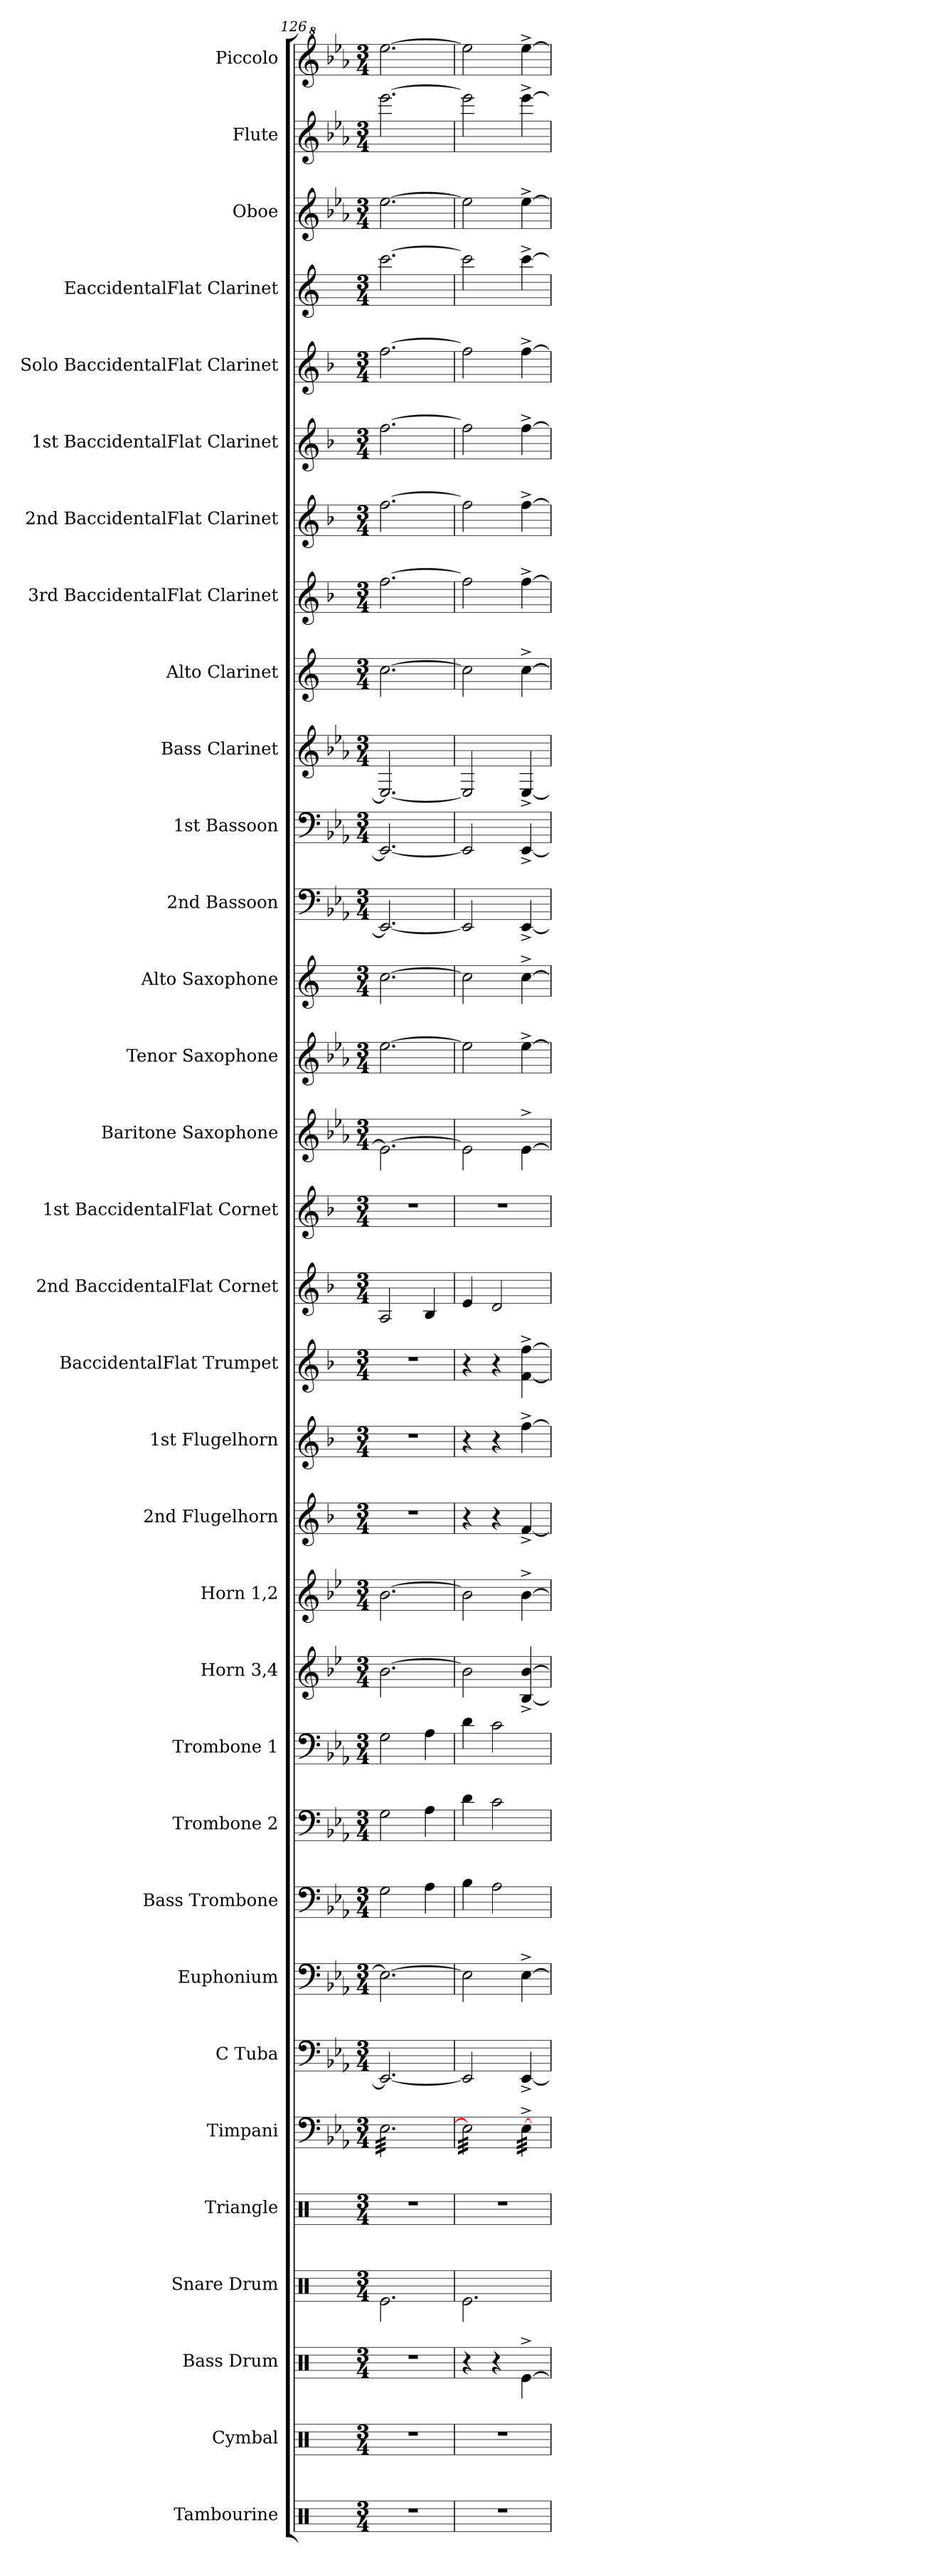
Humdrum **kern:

**kern	**kern	**kern	**kern	**kern	**kern	**kern	**kern	**kern	**kern	**kern	**kern	**kern	**kern	**kern	**kern	**kern	**kern	**kern	**kern	**kern	**kern	**kern	**kern	**kern	**kern	**kern	**kern	**kern	**kern	**kern	**kern	**kern
*part33	*part32	*part31	*part30	*part29	*part28	*part27	*part26	*part25	*part24	*part23	*part22	*part21	*part20	*part19	*part18	*part17	*part16	*part15	*part14	*part13	*part12	*part11	*part10	*part9	*part8	*part7	*part6	*part5	*part4	*part3	*part2	*part1
*staff33	*staff32	*staff31	*staff30	*staff29	*staff28	*staff27	*staff26	*staff25	*staff24	*staff23	*staff22	*staff21	*staff20	*staff19	*staff18	*staff17	*staff16	*staff15	*staff14	*staff13	*staff12	*staff11	*staff10	*staff9	*staff8	*staff7	*staff6	*staff5	*staff4	*staff3	*staff2	*staff1
*I"Tambourine	*I"Cymbal	*I"Bass Drum	*I"Snare Drum	*I"Triangle	*I"Timpani	*I"C Tuba	*I"Euphonium	*I"Bass Trombone	*I"Trombone 2	*I"Trombone 1	*I"Horn 3,4	*I"Horn 1,2	*I"2nd Flugelhorn	*I"1st Flugelhorn	*I"BaccidentalFlat Trumpet	*I"2nd BaccidentalFlat Cornet	*I"1st BaccidentalFlat Cornet	*I"Baritone Saxophone	*I"Tenor Saxophone	*I"Alto Saxophone	*I"2nd Bassoon	*I"1st Bassoon	*I"Bass Clarinet	*I"Alto Clarinet	*I"3rd BaccidentalFlat Clarinet	*I"2nd BaccidentalFlat Clarinet	*I"1st BaccidentalFlat Clarinet	*I"Solo BaccidentalFlat Clarinet	*I"EaccidentalFlat Clarinet	*I"Oboe	*I"Flute	*I"Piccolo
*I'Tamb.	*I'Cym.	*I'B. Dr.	*I'Sn. Dr.	*I'Trgl.	*I'Timp.	*I'C Tu.	*I'Eu.	*I'B. Trb.	*I'Trb. 2	*I'Trb. 1	*I'Hn. 3,4	*I'Hn. 1,2	*I'2nd Flghn.	*I'1st Flghn.	*I'BaccidentalFlat Tpt.	*I'2nd BaccidentalFlat Cnt.	*I'1st BaccidentalFlat Cnt.	*I'Bar. Sax.	*I'T. Sax.	*I'A. Sax.	*I'2nd Bsn.	*I'1st Bsn.	*I'B. Cl.	*I'A. Cl.	*I'3rd BaccidentalFlat Cl.	*I'2nd BaccidentalFlat Cl.	*I'1st BaccidentalFlat Cl.	*I'Solo BaccidentalFlat Cl.	*I'EaccidentalFlat Cl.	*I'Ob.	*I'Fl.	*I'Picc.
!!LO:PB:g=z
*clefX	*clefX	*clefX	*clefX	*clefX	*clefF4	*clefF4	*clefF4	*clefF4	*clefF4	*clefF4	*clefG2	*clefG2	*clefG2	*clefG2	*clefG2	*clefG2	*clefG2	*clefG2	*clefG2	*clefG2	*clefF4	*clefF4	*clefG2	*clefG2	*clefG2	*clefG2	*clefG2	*clefG2	*clefG2	*clefG2	*clefG2	*clefG^2
*	*	*	*	*	*	*	*	*	*	*	*ITrd4c7	*ITrd4c7	*ITrd1c2	*ITrd1c2	*ITrd1c2	*ITrd1c2	*ITrd1c2	*ITrd12c21	*ITrd8c14	*ITrd5c9	*	*	*ITrd8c14	*ITrd5c9	*ITrd1c2	*ITrd1c2	*ITrd1c2	*ITrd1c2	*ITrd-2c-3	*	*	*ITrd-7c-12
*k[]	*k[]	*k[]	*k[]	*k[]	*k[b-e-a-]	*k[b-e-a-]	*k[b-e-a-]	*k[b-e-a-]	*k[b-e-a-]	*k[b-e-a-]	*k[b-e-a-]	*k[b-e-a-]	*k[b-e-a-]	*k[b-e-a-]	*k[b-e-a-]	*k[b-e-a-]	*k[b-e-a-]	*k[b-e-a-]	*k[b-e-a-]	*k[b-e-a-]	*k[b-e-a-]	*k[b-e-a-]	*k[b-e-a-]	*k[b-e-a-]	*k[b-e-a-]	*k[b-e-a-]	*k[b-e-a-]	*k[b-e-a-]	*k[b-e-a-]	*k[b-e-a-]	*k[b-e-a-]	*k[b-e-a-]
*M3/4	*M3/4	*M3/4	*M3/4	*M3/4	*M3/4	*M3/4	*M3/4	*M3/4	*M3/4	*M3/4	*M3/4	*M3/4	*M3/4	*M3/4	*M3/4	*M3/4	*M3/4	*M3/4	*M3/4	*M3/4	*M3/4	*M3/4	*M3/4	*M3/4	*M3/4	*M3/4	*M3/4	*M3/4	*M3/4	*M3/4	*M3/4	*M3/4
=126	=126	=126	=126	=126	=126	=126	=126	=126	=126	=126	=126	=126	=126	=126	=126	=126	=126	=126	=126	=126	=126	=126	=126	=126	=126	=126	=126	=126	=126	=126	=126	=126
*	*	*	*	*	*tremolo	*	*	*	*	*	*	*	*	*	*	*	*	*	*	*	*	*	*	*	*	*	*	*	*	*	*	*
2.r	2.r	2.r	2.Re\	2.r	32E-\LLL	2.EE-/_	2.E-\_	2G\	2G\	2G\	[2.e-\	[2.e-\	2.r	2.r	2.r	2G/	2.r	2.E-\_	[2.e-\	[2.e-\	2.EE-/_	2.EE-/_	2.EE-/_	[2.e-\	[2.ee-\	[2.ee-\	[2.ee-\	[2.ee-\	[2.eee-\	[2.ee-\	[2.eee-\	[2.eeee-\
.	.	.	.	.	32E-\	.	.	.	.	.	.	.	.	.	.	.	.	.	.	.	.	.	.	.	.	.	.	.	.	.	.	.
.	.	.	.	.	32E-\	.	.	.	.	.	.	.	.	.	.	.	.	.	.	.	.	.	.	.	.	.	.	.	.	.	.	.
.	.	.	.	.	32E-\	.	.	.	.	.	.	.	.	.	.	.	.	.	.	.	.	.	.	.	.	.	.	.	.	.	.	.
.	.	.	.	.	32E-\	.	.	.	.	.	.	.	.	.	.	.	.	.	.	.	.	.	.	.	.	.	.	.	.	.	.	.
.	.	.	.	.	32E-\	.	.	.	.	.	.	.	.	.	.	.	.	.	.	.	.	.	.	.	.	.	.	.	.	.	.	.
.	.	.	.	.	32E-\	.	.	.	.	.	.	.	.	.	.	.	.	.	.	.	.	.	.	.	.	.	.	.	.	.	.	.
.	.	.	.	.	32E-\	.	.	.	.	.	.	.	.	.	.	.	.	.	.	.	.	.	.	.	.	.	.	.	.	.	.	.
.	.	.	.	.	32E-\	.	.	.	.	.	.	.	.	.	.	.	.	.	.	.	.	.	.	.	.	.	.	.	.	.	.	.
.	.	.	.	.	32E-\	.	.	.	.	.	.	.	.	.	.	.	.	.	.	.	.	.	.	.	.	.	.	.	.	.	.	.
.	.	.	.	.	32E-\	.	.	.	.	.	.	.	.	.	.	.	.	.	.	.	.	.	.	.	.	.	.	.	.	.	.	.
.	.	.	.	.	32E-\	.	.	.	.	.	.	.	.	.	.	.	.	.	.	.	.	.	.	.	.	.	.	.	.	.	.	.
.	.	.	.	.	32E-\	.	.	.	.	.	.	.	.	.	.	.	.	.	.	.	.	.	.	.	.	.	.	.	.	.	.	.
.	.	.	.	.	32E-\	.	.	.	.	.	.	.	.	.	.	.	.	.	.	.	.	.	.	.	.	.	.	.	.	.	.	.
.	.	.	.	.	32E-\	.	.	.	.	.	.	.	.	.	.	.	.	.	.	.	.	.	.	.	.	.	.	.	.	.	.	.
.	.	.	.	.	32E-\	.	.	.	.	.	.	.	.	.	.	.	.	.	.	.	.	.	.	.	.	.	.	.	.	.	.	.
.	.	.	.	.	32E-\	.	.	4A-\	4A-\	4A-\	.	.	.	.	.	4A-/	.	.	.	.	.	.	.	.	.	.	.	.	.	.	.	.
.	.	.	.	.	32E-\	.	.	.	.	.	.	.	.	.	.	.	.	.	.	.	.	.	.	.	.	.	.	.	.	.	.	.
.	.	.	.	.	32E-\	.	.	.	.	.	.	.	.	.	.	.	.	.	.	.	.	.	.	.	.	.	.	.	.	.	.	.
.	.	.	.	.	32E-\	.	.	.	.	.	.	.	.	.	.	.	.	.	.	.	.	.	.	.	.	.	.	.	.	.	.	.
.	.	.	.	.	32E-\	.	.	.	.	.	.	.	.	.	.	.	.	.	.	.	.	.	.	.	.	.	.	.	.	.	.	.
.	.	.	.	.	32E-\	.	.	.	.	.	.	.	.	.	.	.	.	.	.	.	.	.	.	.	.	.	.	.	.	.	.	.
.	.	.	.	.	32E-\	.	.	.	.	.	.	.	.	.	.	.	.	.	.	.	.	.	.	.	.	.	.	.	.	.	.	.
.	.	.	.	.	32E-\JJJ	.	.	.	.	.	.	.	.	.	.	.	.	.	.	.	.	.	.	.	.	.	.	.	.	.	.	.
=127	=127	=127	=127	=127	=127	=127	=127	=127	=127	=127	=127	=127	=127	=127	=127	=127	=127	=127	=127	=127	=127	=127	=127	=127	=127	=127	=127	=127	=127	=127	=127	=127
2.r	2.r	4r	2.Re\	2.r	32E-\]LLL	2EE-/]	2E-\]	4B-\	4d\	4d\	2e-\]	2e-\]	4r	4r	4r	4d/	2.r	2E-\]	2e-\]	2e-\]	2EE-/]	2EE-/]	2EE-/]	2e-\]	2ee-\]	2ee-\]	2ee-\]	2ee-\]	2eee-\]	2ee-\]	2eee-\]	2eeee-\]
.	.	.	.	.	32E-\	.	.	.	.	.	.	.	.	.	.	.	.	.	.	.	.	.	.	.	.	.	.	.	.	.	.	.
.	.	.	.	.	32E-\	.	.	.	.	.	.	.	.	.	.	.	.	.	.	.	.	.	.	.	.	.	.	.	.	.	.	.
.	.	.	.	.	32E-\	.	.	.	.	.	.	.	.	.	.	.	.	.	.	.	.	.	.	.	.	.	.	.	.	.	.	.
.	.	.	.	.	32E-\	.	.	.	.	.	.	.	.	.	.	.	.	.	.	.	.	.	.	.	.	.	.	.	.	.	.	.
.	.	.	.	.	32E-\	.	.	.	.	.	.	.	.	.	.	.	.	.	.	.	.	.	.	.	.	.	.	.	.	.	.	.
.	.	.	.	.	32E-\	.	.	.	.	.	.	.	.	.	.	.	.	.	.	.	.	.	.	.	.	.	.	.	.	.	.	.
.	.	.	.	.	32E-\	.	.	.	.	.	.	.	.	.	.	.	.	.	.	.	.	.	.	.	.	.	.	.	.	.	.	.
.	.	4r	.	.	32E-\	.	.	2A-\	2c\	2c\	.	.	4r	4r	4r	2c/	.	.	.	.	.	.	.	.	.	.	.	.	.	.	.	.
.	.	.	.	.	32E-\	.	.	.	.	.	.	.	.	.	.	.	.	.	.	.	.	.	.	.	.	.	.	.	.	.	.	.
.	.	.	.	.	32E-\	.	.	.	.	.	.	.	.	.	.	.	.	.	.	.	.	.	.	.	.	.	.	.	.	.	.	.
.	.	.	.	.	32E-\	.	.	.	.	.	.	.	.	.	.	.	.	.	.	.	.	.	.	.	.	.	.	.	.	.	.	.
.	.	.	.	.	32E-\	.	.	.	.	.	.	.	.	.	.	.	.	.	.	.	.	.	.	.	.	.	.	.	.	.	.	.
.	.	.	.	.	32E-\	.	.	.	.	.	.	.	.	.	.	.	.	.	.	.	.	.	.	.	.	.	.	.	.	.	.	.
.	.	.	.	.	32E-\	.	.	.	.	.	.	.	.	.	.	.	.	.	.	.	.	.	.	.	.	.	.	.	.	.	.	.
.	.	.	.	.	32E-\JJJ	.	.	.	.	.	.	.	.	.	.	.	.	.	.	.	.	.	.	.	.	.	.	.	.	.	.	.
.	.	[4Re^\	.	.	[32E-^\LLL	[4EE-^/	[4E-^\	.	.	.	[4E-/^ [4e-/^	[4e-^\	[4e-^/	[4ee-^\	[4e-\^ [4ee-\^	.	.	[4E-^\	[4e-^\	[4e-^\	[4EE-^/	[4EE-^/	[4EE-^/	[4e-^\	[4ee-^\	[4ee-^\	[4ee-^\	[4ee-^\	[4eee-^\	[4ee-^\	[4eee-^\	[4eeee-^\
.	.	.	.	.	32E-^\	.	.	.	.	.	.	.	.	.	.	.	.	.	.	.	.	.	.	.	.	.	.	.	.	.	.	.
.	.	.	.	.	32E-^\	.	.	.	.	.	.	.	.	.	.	.	.	.	.	.	.	.	.	.	.	.	.	.	.	.	.	.
.	.	.	.	.	32E-^\	.	.	.	.	.	.	.	.	.	.	.	.	.	.	.	.	.	.	.	.	.	.	.	.	.	.	.
.	.	.	.	.	32E-^\	.	.	.	.	.	.	.	.	.	.	.	.	.	.	.	.	.	.	.	.	.	.	.	.	.	.	.
.	.	.	.	.	32E-^\	.	.	.	.	.	.	.	.	.	.	.	.	.	.	.	.	.	.	.	.	.	.	.	.	.	.	.
.	.	.	.	.	32E-^\	.	.	.	.	.	.	.	.	.	.	.	.	.	.	.	.	.	.	.	.	.	.	.	.	.	.	.
.	.	.	.	.	32E-^\JJJ	.	.	.	.	.	.	.	.	.	.	.	.	.	.	.	.	.	.	.	.	.	.	.	.	.	.	.
*	*	*	*	*	*Xtremolo	*	*	*	*	*	*	*	*	*	*	*	*	*	*	*	*	*	*	*	*	*	*	*	*	*	*	*
=	=	=	=	=	=	=	=	=	=	=	=	=	=	=	=	=	=	=	=	=	=	=	=	=	=	=	=	=	=	=	=	=
*-	*-	*-	*-	*-	*-	*-	*-	*-	*-	*-	*-	*-	*-	*-	*-	*-	*-	*-	*-	*-	*-	*-	*-	*-	*-	*-	*-	*-	*-	*-	*-	*-
